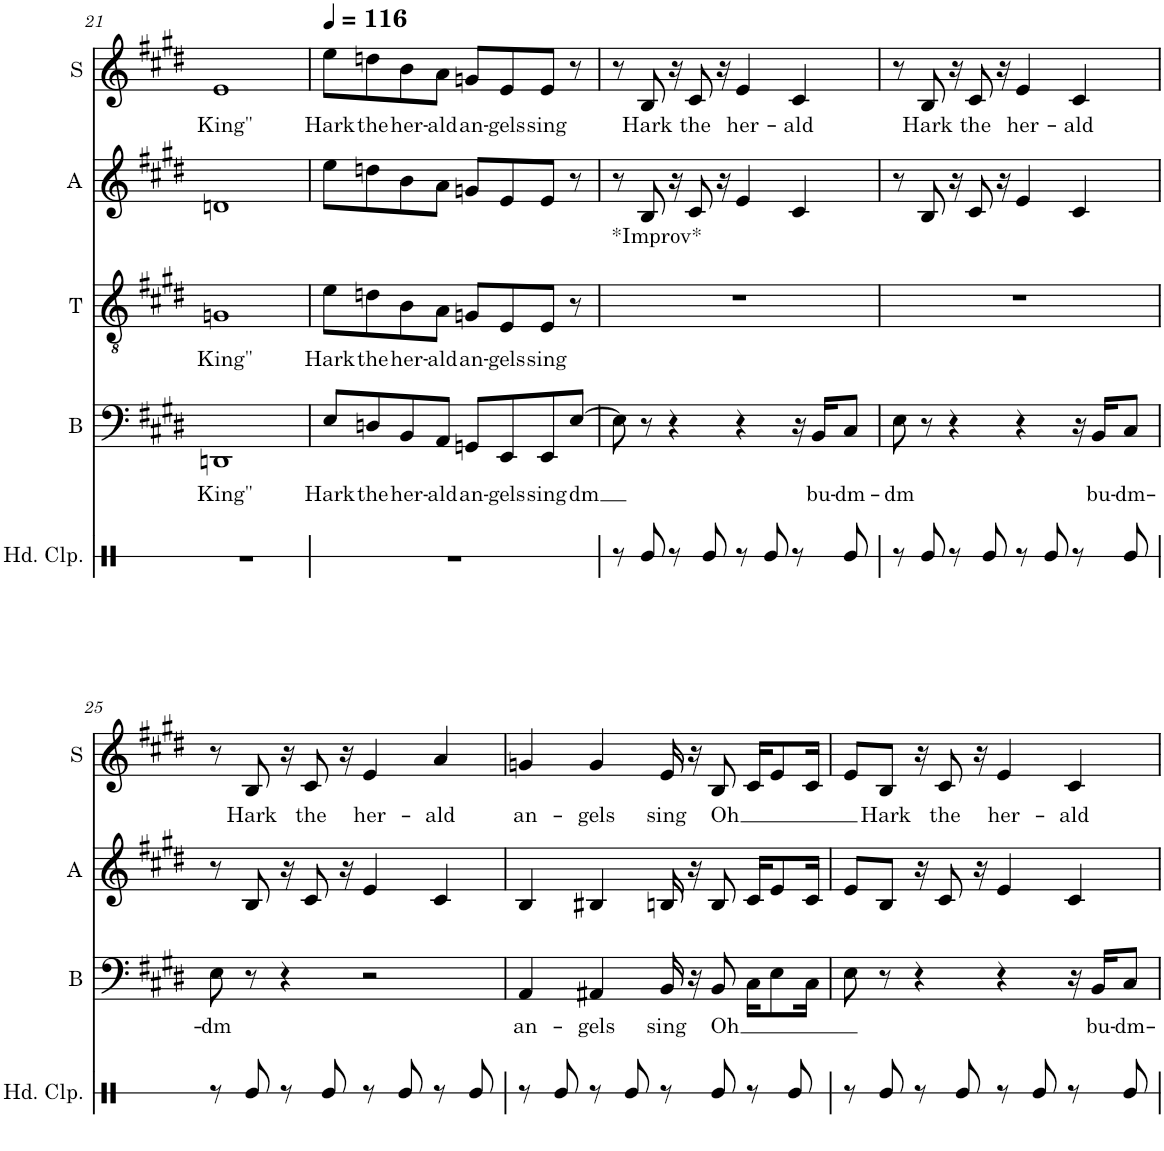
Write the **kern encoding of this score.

**kern	**text	**kern	**text	**kern	**kern	**text
*part4	*part4	*part3	*part3	*part2	*part1	*part1
*staff4	*staff4	*staff3	*staff3	*staff2	*staff1	*staff1
*I"Bass	*	*I"Tenor	*	*I"Alto	*I"Soprano	*
*I'B	*	*I'T	*	*I'A	*I'S	*
!!LO:PB:g=z
*clefF4	*	*clefGv2	*	*clefG2	*clefG2	*
*k[f#c#g#d#]	*	*k[f#c#g#d#]	*	*k[f#c#g#d#]	*k[f#c#g#d#]	*
*M4/4	*	*M4/4	*	*M4/4	*M4/4	*
=21	=21	=21	=21	=21	=21	=21
!	!LO:LY:b	!	!LO:LY:b	!	!	!LO:LY:b
1DDn	King"	1Gn	King"	1dn	1e	King"
=22	=22	=22	=22	=22	=22	=22
*	*	*	*	*	*MM116	*
!	!LO:LY:b	!	!LO:LY:b	!	!	!LO:LY:b
8E/L	Hark	8e\L	Hark	8ee\L	8ee\L	Hark
!	!LO:LY:b	!	!LO:LY:b	!	!	!LO:LY:b
8Dn/	the	8dn\	the	8ddn\	8ddn\	the
!	!LO:LY:b	!	!LO:LY:b	!	!	!LO:LY:b
8BB/	her-	8B\	her-	8b\	8b\	her-
!	!LO:LY:b	!	!LO:LY:b	!	!	!LO:LY:b
8AA/J	-ald	8A\J	-ald	8a\J	8a\J	-ald
!	!LO:LY:b	!	!LO:LY:b	!	!	!LO:LY:b
8GGn/L	an-	8Gn/L	an-	8gn/L	8gn/L	an-
!	!LO:LY:b	!	!LO:LY:b	!	!	!LO:LY:b
8EE/	-gels	8E/	-gels	8e/	8e/	-gels
!	!LO:LY:b	!	!LO:LY:b	!	!	!LO:LY:b
8EE/	sing	8E/J	sing	8e/J	8e/J	sing
!	!LO:LY:b	!	!	!	!	!
[8E/J	dm	8r	.	8r	8r	.
=23	=23	=23	=23	=23	=23	=23
!	!	!LO:TX:a:t=*Improv*	!	!	!	!
8E\]	.	1r	.	8r	8r	.
!	!	!	!	!	!	!LO:LY:b
8r	.	.	.	8B/	8B/	Hark
4r	.	.	.	16r	16r	.
!	!	!	!	!	!	!LO:LY:b
.	.	.	.	8c#/	8c#/	the
.	.	.	.	16r	16r	.
!	!	!	!	!	!	!LO:LY:b
4r	.	.	.	4e/	4e/	her-
!	!	!	!	!	!	!LO:LY:b
16r	.	.	.	4c#/	4c#/	-ald
!	!LO:LY:b	!	!	!	!	!
16BB/KL	bu-	.	.	.	.	.
!	!LO:LY:b	!	!	!	!	!
8C#/J	-dm-	.	.	.	.	.
=24	=24	=24	=24	=24	=24	=24
!	!LO:LY:b	!	!	!	!	!
8E\	-dm	1r	.	8r	8r	.
!	!	!	!	!	!	!LO:LY:b
8r	.	.	.	8B/	8B/	Hark
4r	.	.	.	16r	16r	.
!	!	!	!	!	!	!LO:LY:b
.	.	.	.	8c#/	8c#/	the
.	.	.	.	16r	16r	.
!	!	!	!	!	!	!LO:LY:b
4r	.	.	.	4e/	4e/	her-
!	!	!	!	!	!	!LO:LY:b
16r	.	.	.	4c#/	4c#/	-ald
!	!LO:LY:b	!	!	!	!	!
16BB/KL	bu-	.	.	.	.	.
!	!LO:LY:b	!	!	!	!	!
8C#/J	-dm-	.	.	.	.	.
!!LO:LB:g=z
=25	=25	=25	=25	=25	=25	=25
!	!LO:LY:b	!	!	!	!	!
8E\	-dm	1r	.	8r	8r	.
!	!	!	!	!	!	!LO:LY:b
8r	.	.	.	8B/	8B/	Hark
4r	.	.	.	16r	16r	.
!	!	!	!	!	!	!LO:LY:b
.	.	.	.	8c#/	8c#/	the
.	.	.	.	16r	16r	.
!	!	!	!	!	!	!LO:LY:b
2r	.	.	.	4e/	4e/	her-
!	!	!	!	!	!	!LO:LY:b
.	.	.	.	4c#/	4a/	-ald
=26	=26	=26	=26	=26	=26	=26
!	!LO:LY:b	!	!	!	!	!LO:LY:b
4AA/	an-	1r	.	4B/	4gn/	an-
!	!LO:LY:b	!	!	!	!	!LO:LY:b
4AA#X/	-gels	.	.	4B#X/	4g/	-gels
!	!LO:LY:b	!	!	!	!	!LO:LY:b
16BB/	sing	.	.	16Bn/	16e/	sing
16r	.	.	.	16r	16r	.
!	!LO:LY:b	!	!	!	!	!LO:LY:b
8BB/	Oh	.	.	8B/	8B/	Oh
16C#\KL	.	.	.	16c#/KL	16c#/KL	.
8E\	.	.	.	8e/	8e/	.
16C#\Jk	.	.	.	16c#/Jk	16c#/Jk	.
=27	=27	=27	=27	=27	=27	=27
8E\	.	1r	.	8e/L	8e/L	.
!	!	!	!	!	!	!LO:LY:b
8r	.	.	.	8B/J	8B/J	Hark
4r	.	.	.	16r	16r	.
!	!	!	!	!	!	!LO:LY:b
.	.	.	.	8c#/	8c#/	the
.	.	.	.	16r	16r	.
!	!	!	!	!	!	!LO:LY:b
4r	.	.	.	4e/	4e/	her-
!	!	!	!	!	!	!LO:LY:b
16r	.	.	.	4c#/	4c#/	-ald
!	!LO:LY:b	!	!	!	!	!
16BB/KL	bu-	.	.	.	.	.
!	!LO:LY:b	!	!	!	!	!
8C#/J	-dm-	.	.	.	.	.
=	=	=	=	=	=	=
*-	*-	*-	*-	*-	*-	*-
